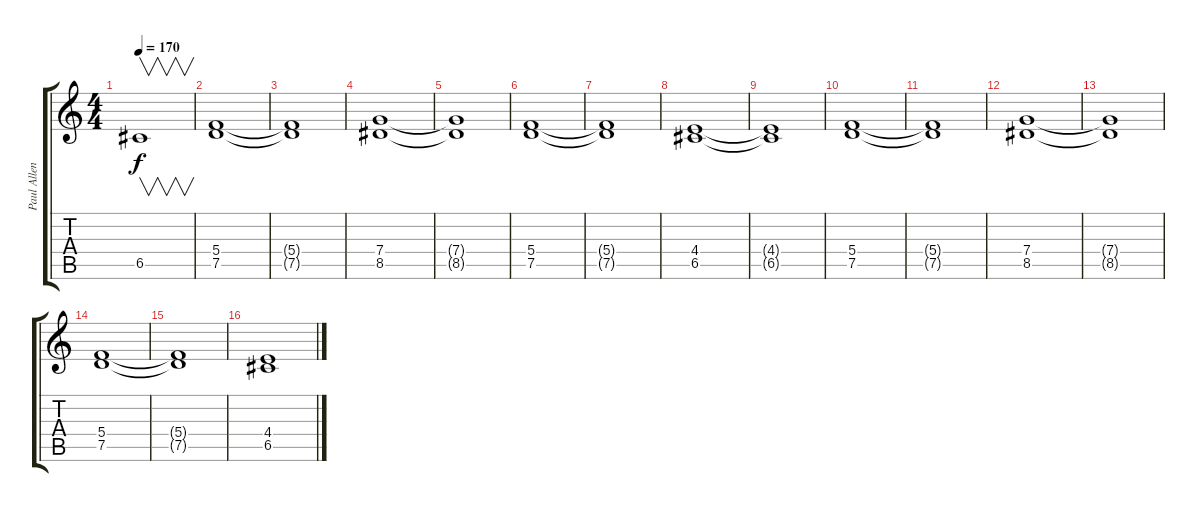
\track ("Paul Allender (Guitar)" "Paul Allen") {instrument overdrivenguitar}
\staff {score tabs}
\tuning (D4 A3 F3 C3 G2 D2) {hide}
\ts (4 4)
\tempo 170
\clef g2
\ks c
6.5{t}.1{v dy f} |
(5.4 7.5).1 |
(5.4{t} 7.5{t}).1 |
(7.4 8.5).1 |
(7.4{t} 8.5{t}).1 |
(5.4 7.5).1 |
(5.4{t} 7.5{t}).1 |
(4.4 6.5).1 |
(4.4{t} 6.5{t}).1 |
(5.4 7.5).1 |
(5.4{t} 7.5{t}).1 |
(7.4 8.5).1 |
(7.4{t} 8.5{t}).1 |
(5.4 7.5).1 |
(5.4{t} 7.5{t}).1 |
(4.4 6.5).1
